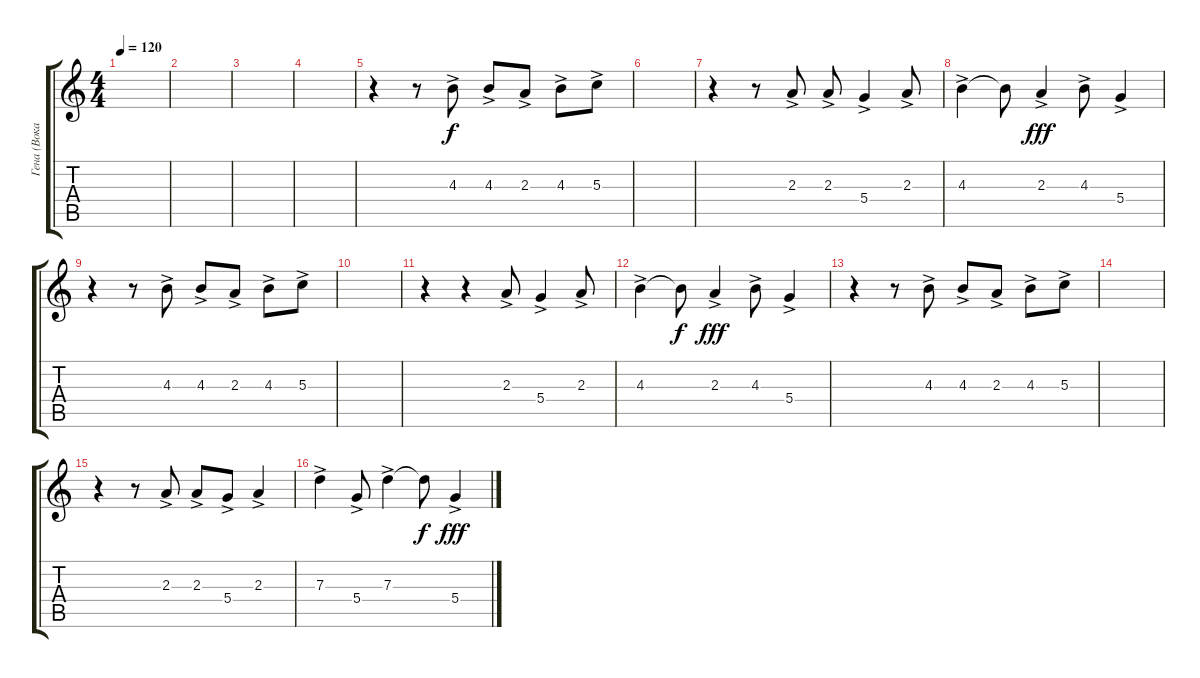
\track ("Гена (Вокал)" "Гена (Вока") {instrument electricguitarjazz}
\staff {score tabs}
\tuning (E4 B3 G3 D3 A2 E2) {hide}
\ts (4 4)
\tempo 120
\tempo 125
\tempo 120
\clef g2
\ks c
|
|
|
|
r.4 r.8 4.3{ac}.8 4.3{ac}.8 2.3{ac}.8 4.3{ac}.8 5.3{ac}.8 |
|
r.4 r.8 2.3{ac}.8 2.3{ac}.8 5.4{ac}.4 2.3{ac}.8 |
4.3{ac}.4 4.3{t}.8{dy f} 2.3{ac}.4{dy fff} 4.3{ac}.8 5.4{ac}.4 |
r.4 r.8 4.3{ac}.8 4.3{ac}.8 2.3{ac}.8 4.3{ac}.8 5.3{ac}.8 |
|
r.4 r.4 2.3{ac}.8 5.4{ac}.4 2.3{ac}.8 |
4.3{ac}.4 4.3{t}.8{dy f} 2.3{ac}.4{dy fff} 4.3{ac}.8 5.4{ac}.4 |
r.4 r.8 4.3{ac}.8 4.3{ac}.8 2.3{ac}.8 4.3{ac}.8 5.3{ac}.8 |
|
r.4 r.8 2.3{ac}.8 2.3{ac}.8 5.4{ac}.8 2.3{ac}.4 |
7.3{ac}.4 5.4{ac}.8 7.3{ac}.4 7.3{t}.8{dy f} 5.4{ac}.4{dy fff}
